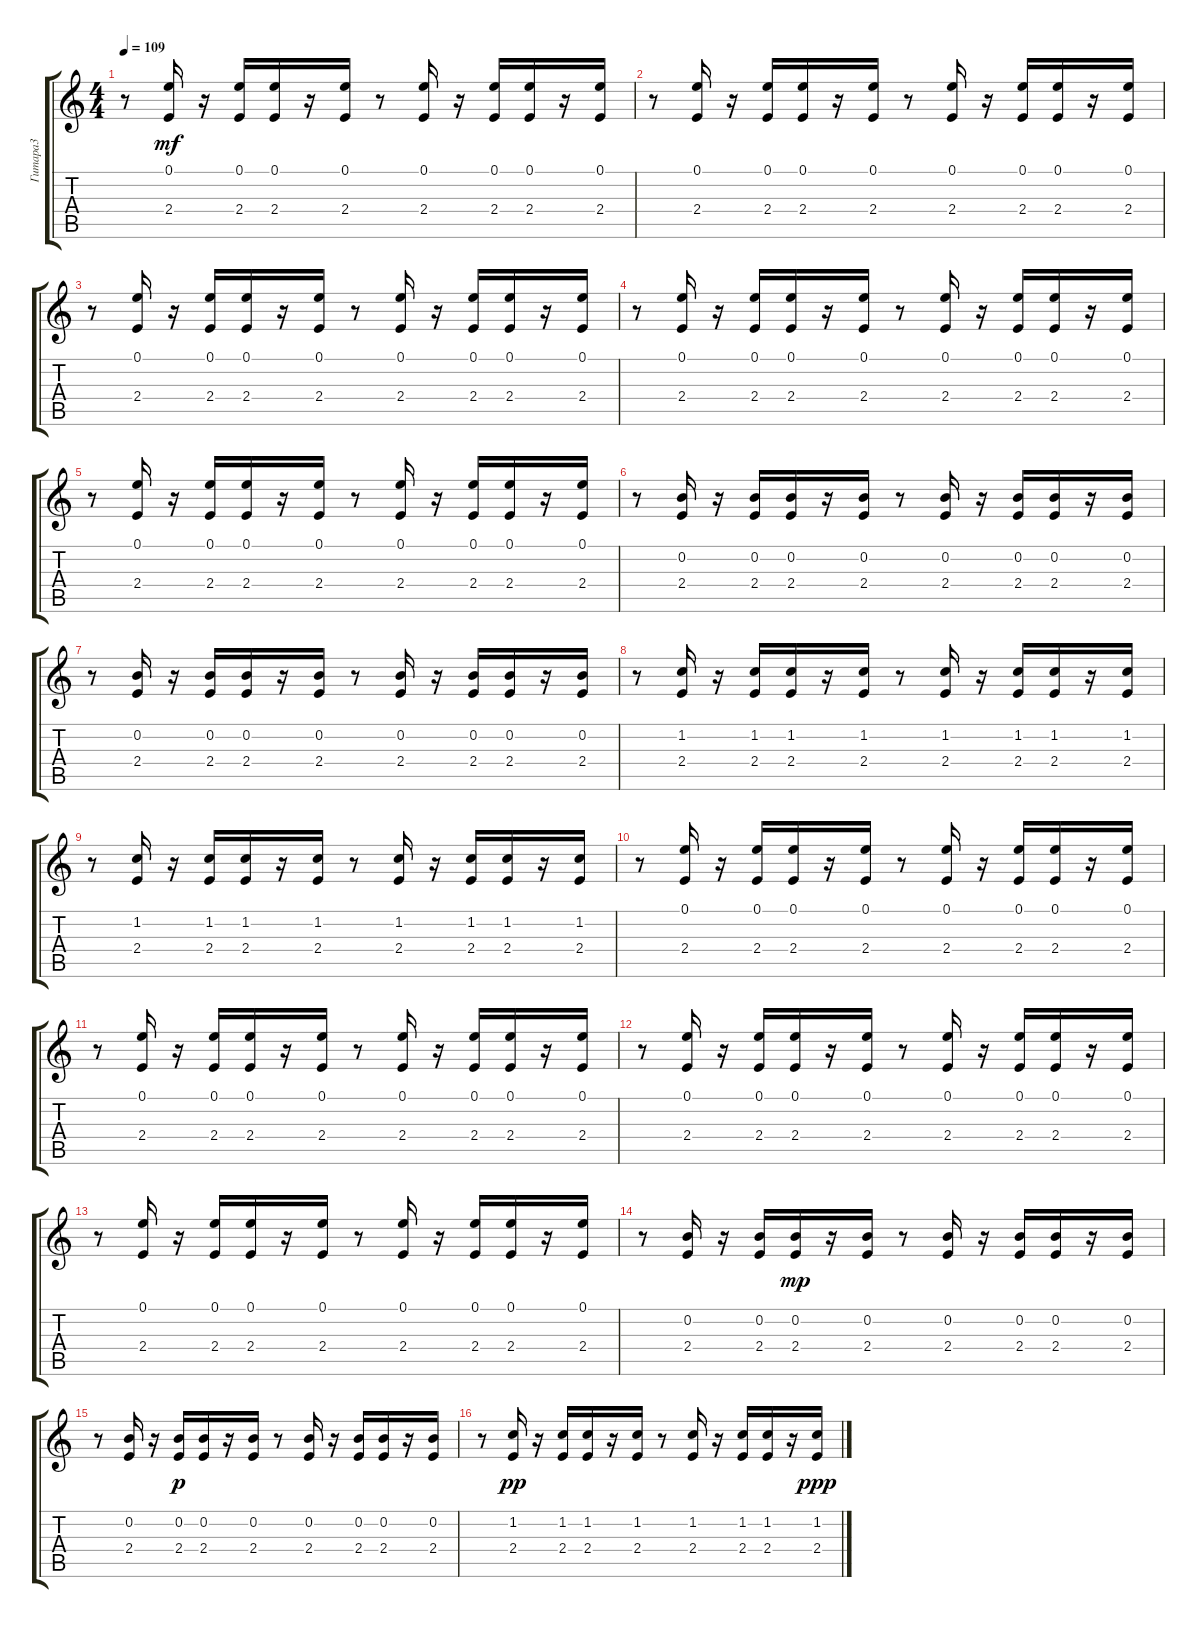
\track ("Гитара3" "Гитара3") {instrument acousticguitarsteel}
\staff {score tabs}
\tuning (E4 B3 G3 D3 A2 E2) {hide}
\ts (4 4)
\tempo 109
\clef g2
\ks c
r.8{dy mf} (0.1 2.4).16 r.16 (0.1 2.4).16 (0.1 2.4).16 r.16 (0.1 2.4).16 r.8 (0.1 2.4).16 r.16 (0.1 2.4).16 (0.1 2.4).16 r.16 (0.1 2.4).16 |
r.8 (0.1 2.4).16 r.16 (0.1 2.4).16 (0.1 2.4).16 r.16 (0.1 2.4).16 r.8 (0.1 2.4).16 r.16 (0.1 2.4).16 (0.1 2.4).16 r.16 (0.1 2.4).16 |
r.8 (0.1 2.4).16 r.16 (0.1 2.4).16 (0.1 2.4).16 r.16 (0.1 2.4).16 r.8 (0.1 2.4).16 r.16 (0.1 2.4).16 (0.1 2.4).16 r.16 (0.1 2.4).16 |
r.8 (0.1 2.4).16 r.16 (0.1 2.4).16 (0.1 2.4).16 r.16 (0.1 2.4).16 r.8 (0.1 2.4).16 r.16 (0.1 2.4).16 (0.1 2.4).16 r.16 (0.1 2.4).16 |
r.8 (0.1 2.4).16 r.16 (0.1 2.4).16 (0.1 2.4).16 r.16 (0.1 2.4).16 r.8 (0.1 2.4).16 r.16 (0.1 2.4).16 (0.1 2.4).16 r.16 (0.1 2.4).16 |
r.8 (0.2 2.4).16 r.16 (0.2 2.4).16 (0.2 2.4).16 r.16 (0.2 2.4).16 r.8 (0.2 2.4).16 r.16 (0.2 2.4).16 (0.2 2.4).16 r.16 (0.2 2.4).16 |
r.8 (0.2 2.4).16 r.16 (0.2 2.4).16 (0.2 2.4).16 r.16 (0.2 2.4).16 r.8 (0.2 2.4).16 r.16 (0.2 2.4).16 (0.2 2.4).16 r.16 (0.2 2.4).16 |
r.8 (1.2 2.4).16 r.16 (1.2 2.4).16 (1.2 2.4).16 r.16 (1.2 2.4).16 r.8 (1.2 2.4).16 r.16 (1.2 2.4).16 (1.2 2.4).16 r.16 (1.2 2.4).16 |
r.8 (1.2 2.4).16 r.16 (1.2 2.4).16 (1.2 2.4).16 r.16 (1.2 2.4).16 r.8 (1.2 2.4).16 r.16 (1.2 2.4).16 (1.2 2.4).16 r.16 (1.2 2.4).16 |
r.8 (0.1 2.4).16 r.16 (0.1 2.4).16 (0.1 2.4).16 r.16 (0.1 2.4).16 r.8 (0.1 2.4).16 r.16 (0.1 2.4).16 (0.1 2.4).16 r.16 (0.1 2.4).16 |
r.8 (0.1 2.4).16 r.16 (0.1 2.4).16 (0.1 2.4).16 r.16 (0.1 2.4).16 r.8 (0.1 2.4).16 r.16 (0.1 2.4).16 (0.1 2.4).16 r.16 (0.1 2.4).16 |
r.8 (0.1 2.4).16 r.16 (0.1 2.4).16 (0.1 2.4).16 r.16 (0.1 2.4).16 r.8 (0.1 2.4).16 r.16 (0.1 2.4).16 (0.1 2.4).16 r.16 (0.1 2.4).16 |
r.8 (0.1 2.4).16 r.16 (0.1 2.4).16 (0.1 2.4).16 r.16 (0.1 2.4).16 r.8 (0.1 2.4).16 r.16 (0.1 2.4).16 (0.1 2.4).16 r.16 (0.1 2.4).16 |
r.8 (0.2 2.4).16 r.16 (0.2 2.4).16 (0.2 2.4).16{dy mp} r.16 (0.2 2.4).16 r.8 (0.2 2.4).16 r.16 (0.2 2.4).16 (0.2 2.4).16 r.16 (0.2 2.4).16 |
r.8 (0.2 2.4).16 r.16 (0.2 2.4).16{dy p} (0.2 2.4).16 r.16 (0.2 2.4).16 r.8 (0.2 2.4).16 r.16 (0.2 2.4).16 (0.2 2.4).16 r.16 (0.2 2.4).16 |
r.8 (1.2 2.4).16{dy pp} r.16 (1.2 2.4).16 (1.2 2.4).16 r.16 (1.2 2.4).16 r.8 (1.2 2.4).16 r.16 (1.2 2.4).16 (1.2 2.4).16 r.16 (1.2 2.4).16{dy ppp}
